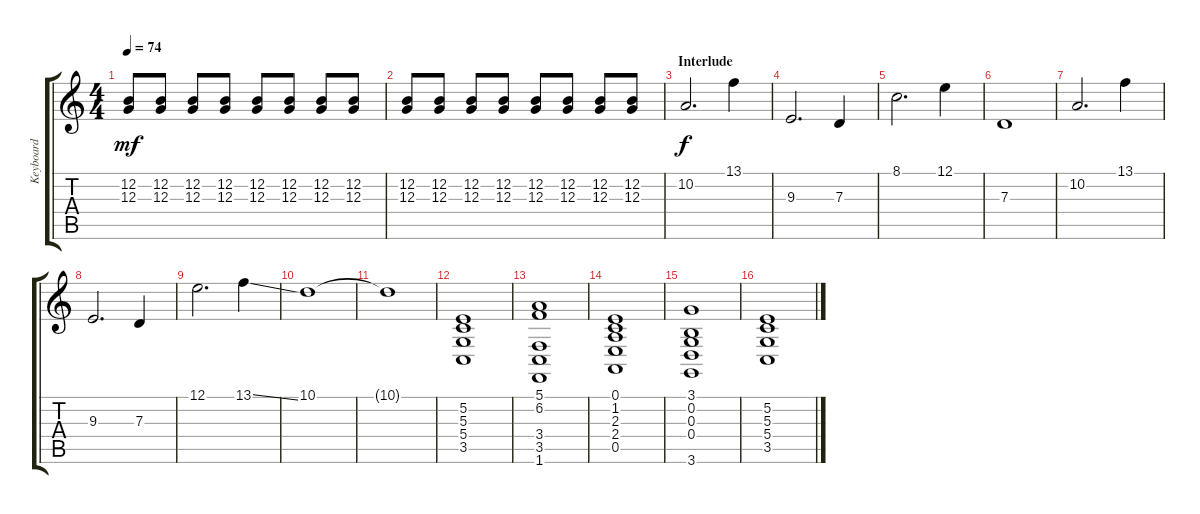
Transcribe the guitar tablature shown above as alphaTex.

\track ("Keyboard" "Keyboard") {instrument acousticgrandpiano}
\staff {score tabs}
\tuning (E4 B3 G3 D3 A2 E2) {hide}
\ts (4 4)
\tempo 74
\clef g2
\ks c
(12.2 12.3).8{dy mf} (12.2 12.3).8 (12.2 12.3).8 (12.2 12.3).8 (12.2 12.3).8 (12.2 12.3).8 (12.2 12.3).8 (12.2 12.3).8 |
(12.2 12.3).8 (12.2 12.3).8 (12.2 12.3).8 (12.2 12.3).8 (12.2 12.3).8 (12.2 12.3).8 (12.2 12.3).8 (12.2 12.3).8 |
\section ("" "Interlude")
10.2.2{d dy f} 13.1.4 |
9.3.2{d} 7.3.4 |
8.1.2{d} 12.1.4 |
7.3.1 |
10.2.2{d} 13.1.4 |
9.3.2{d} 7.3.4 |
12.1.2{d} 13.1{ss}.4 |
10.1.1 |
10.1{t}.1 |
(5.2 5.3 5.4 3.5).1 |
(5.1 6.2 3.4 3.5 1.6).1 |
(0.1 1.2 2.3 2.4 0.5).1 |
(3.1 0.2 0.3 0.4 3.6).1 |
(5.2 5.3 5.4 3.5).1
